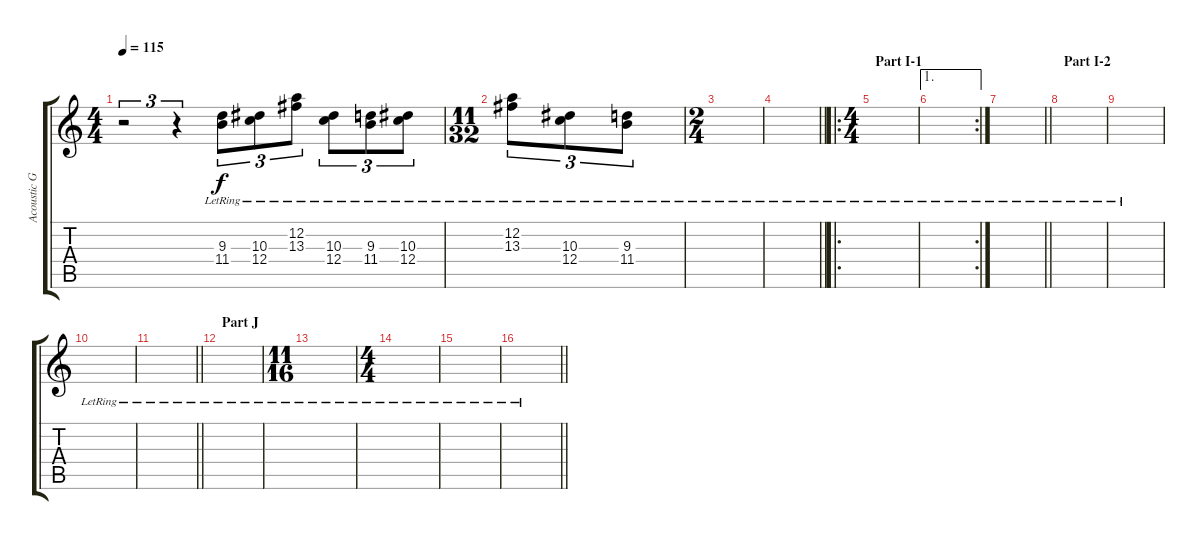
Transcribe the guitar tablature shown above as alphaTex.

\track ("Acoustic Guitar 2" "Acoustic G") {instrument acousticguitarsteel}
\staff {score tabs}
\tuning (D4 A3 F3 C3 G2 D2) {hide}
\ts (4 4)
\tempo 115
\clef g2
\ks c
r.2{tu (3 2) dy f} r.4{tu (3 2)} (9.3{lr} 11.4{lr}).8{tu (3 2)} (10.3{lr} 12.4{lr}).8{tu (3 2)} (12.2{lr} 13.3{lr}).8{tu (3 2)} (10.3{lr} 12.4{lr}).8{tu (3 2)} (9.3{lr} 11.4{lr}).8{tu (3 2)} (10.3{lr} 12.4{lr}).8{tu (3 2)} |
\ts (11 32)
(12.2{lr} 13.3{lr}).8{tu (3 2)} (10.3{lr} 12.4{lr}).8{tu (3 2)} (9.3{lr} 11.4{lr}).8{tu (3 2)} |
\ts (2 4)
|
\barLineRight lightlight
|
\ro
\ts (4 4)
\section ("" "Part I-1")
|
\ae 1
\rc 2
|
\barLineRight lightlight
|
\section ("" "Part I-2")
|
|
|
\barLineRight lightlight
|
\section ("" "Part J")
|
\ts (11 16)
|
\ts (4 4)
|
|
\barLineRight lightlight
